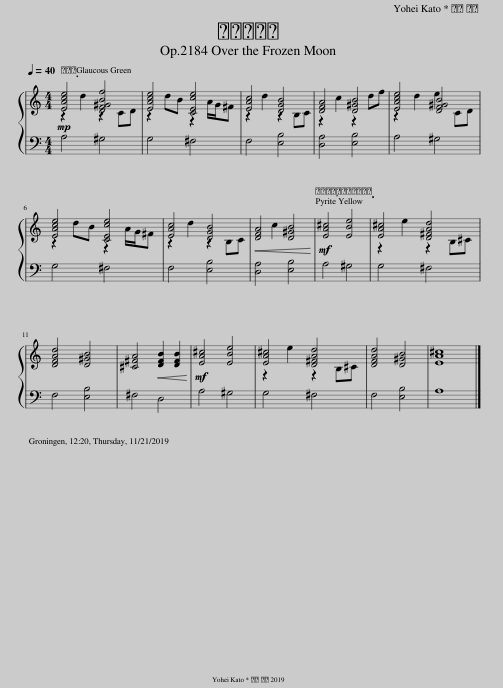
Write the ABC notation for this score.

X:1
%%score { ( 1 2 ) | 3 }
L:1/8
Q:1/4=40
M:4/4
I:linebreak $
K:C
V:1 treble
V:2 treble
V:3 bass
V:1
!mp! [EAce]4 [DF^GBf]4 | [EAce]4 [CEce]4 | [EAc]4 [DGB]4 | [DFA]4 [D^GB]4 | [EAce]4 [DF^GB]4 |$ %5
 [EAce]4 [CEce]4 | [EAc]4 [DGB]4 |!<(! [DFA]4 [D^GB]4!<)! |!mf! [EA^c]4 [EBe]4 | [EA^c]4 [D^FAd]4 |$ %10
 [DFAd]4 [D^GB]4 | [^C^FA]4!<(! [DFB]2 [DFB]2!<)! |!mf! [EA^c]4 [EBe]4 | [EA^c]4 [D^FAd]4 | [DFAd]4 [D^GB]4 | %15
 [EA^c]8 |] %16
V:2
 z2 d2 z2 CD | z2 dB z2 A/G/^F | z2 d2 z2 B,C | z2 c2 z2 df | z2 d2 e2 CD |$ %5
 z2 dB z2 A/G/^F | z2 d2 z2 B,C | x2 c2 x4 | x8 | z2 e2 z2 B,^C |$ %10
 x8 | x8 | x8 | z2 e2 z2 B,^C | x8 | %15
 x8 |] %16
V:3
 A,4 ^G,4 | G,4 ^F,4 | F,4 [E,B,]4 | [D,A,]4 [E,B,]4 | A,4 ^G,4 |$ %5
 G,4 ^F,4 | F,4 [E,B,]4 | [D,A,]4 [E,B,]4 | A,4 ^G,4 | G,4 ^F,4 |$ %10
 F,4 [E,B,]4 | ^F,4 D,4 | A,4 ^G,4 | G,4 ^F,4 | F,4 [E,B,]4 | %15
 A,8 |] %16
